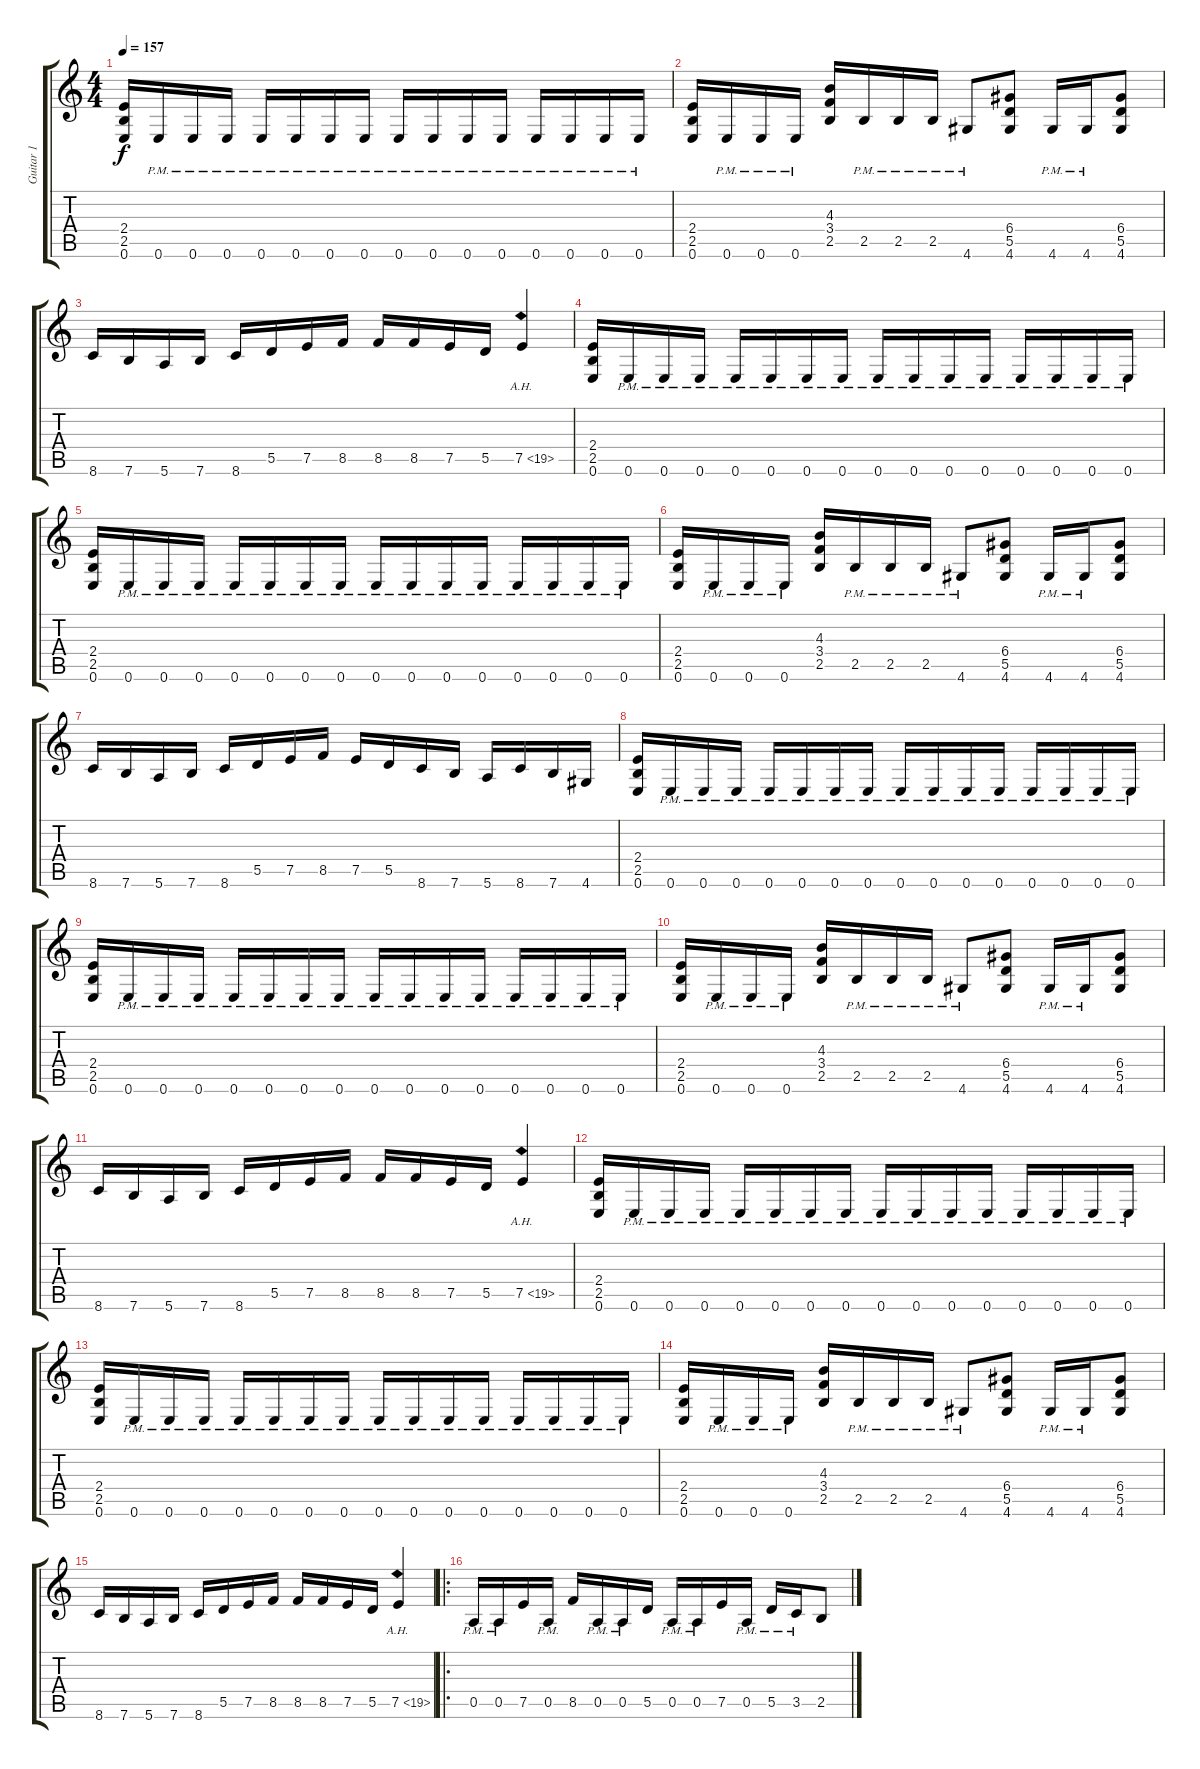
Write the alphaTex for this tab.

\track ("Guitar 1" "Guitar 1") {instrument distortionguitar}
\staff {score tabs}
\tuning (E4 B3 G3 D3 A2 E2) {hide}
\ts (4 4)
\tempo 157
\clef g2
\ks c
(2.4 2.5 0.6).16{dy f} 0.6{pm}.16 0.6{pm}.16 0.6{pm}.16 0.6{pm}.16 0.6{pm}.16 0.6{pm}.16 0.6{pm}.16 0.6{pm}.16 0.6{pm}.16 0.6{pm}.16 0.6{pm}.16 0.6{pm}.16 0.6{pm}.16 0.6{pm}.16 0.6{pm}.16 |
(2.4 2.5 0.6).16 0.6{pm}.16 0.6{pm}.16 0.6{pm}.16 (4.3 3.4 2.5).16 2.5{pm}.16 2.5{pm}.16 2.5{pm}.16 4.6{pm}.8 (6.4 5.5 4.6).8 4.6{pm}.16 4.6{pm}.16 (6.4 5.5 4.6).8 |
8.6.16 7.6.16 5.6.16 7.6.16 8.6.16 5.5.16 7.5.16 8.5.16 8.5.16 8.5.16 7.5.16 5.5.16 7.5{ah 12}.4 |
(2.4 2.5 0.6).16 0.6{pm}.16 0.6{pm}.16 0.6{pm}.16 0.6{pm}.16 0.6{pm}.16 0.6{pm}.16 0.6{pm}.16 0.6{pm}.16 0.6{pm}.16 0.6{pm}.16 0.6{pm}.16 0.6{pm}.16 0.6{pm}.16 0.6{pm}.16 0.6{pm}.16 |
(2.4 2.5 0.6).16 0.6{pm}.16 0.6{pm}.16 0.6{pm}.16 0.6{pm}.16 0.6{pm}.16 0.6{pm}.16 0.6{pm}.16 0.6{pm}.16 0.6{pm}.16 0.6{pm}.16 0.6{pm}.16 0.6{pm}.16 0.6{pm}.16 0.6{pm}.16 0.6{pm}.16 |
(2.4 2.5 0.6).16 0.6{pm}.16 0.6{pm}.16 0.6{pm}.16 (4.3 3.4 2.5).16 2.5{pm}.16 2.5{pm}.16 2.5{pm}.16 4.6{pm}.8 (6.4 5.5 4.6).8 4.6{pm}.16 4.6{pm}.16 (6.4 5.5 4.6).8 |
8.6.16 7.6.16 5.6.16 7.6.16 8.6.16 5.5.16 7.5.16 8.5.16 7.5.16 5.5.16 8.6.16 7.6.16 5.6.16 8.6.16 7.6.16 4.6.16 |
(2.4 2.5 0.6).16 0.6{pm}.16 0.6{pm}.16 0.6{pm}.16 0.6{pm}.16 0.6{pm}.16 0.6{pm}.16 0.6{pm}.16 0.6{pm}.16 0.6{pm}.16 0.6{pm}.16 0.6{pm}.16 0.6{pm}.16 0.6{pm}.16 0.6{pm}.16 0.6{pm}.16 |
(2.4 2.5 0.6).16 0.6{pm}.16 0.6{pm}.16 0.6{pm}.16 0.6{pm}.16 0.6{pm}.16 0.6{pm}.16 0.6{pm}.16 0.6{pm}.16 0.6{pm}.16 0.6{pm}.16 0.6{pm}.16 0.6{pm}.16 0.6{pm}.16 0.6{pm}.16 0.6{pm}.16 |
(2.4 2.5 0.6).16 0.6{pm}.16 0.6{pm}.16 0.6{pm}.16 (4.3 3.4 2.5).16 2.5{pm}.16 2.5{pm}.16 2.5{pm}.16 4.6{pm}.8 (6.4 5.5 4.6).8 4.6{pm}.16 4.6{pm}.16 (6.4 5.5 4.6).8 |
8.6.16 7.6.16 5.6.16 7.6.16 8.6.16 5.5.16 7.5.16 8.5.16 8.5.16 8.5.16 7.5.16 5.5.16 7.5{ah 12}.4 |
(2.4 2.5 0.6).16 0.6{pm}.16 0.6{pm}.16 0.6{pm}.16 0.6{pm}.16 0.6{pm}.16 0.6{pm}.16 0.6{pm}.16 0.6{pm}.16 0.6{pm}.16 0.6{pm}.16 0.6{pm}.16 0.6{pm}.16 0.6{pm}.16 0.6{pm}.16 0.6{pm}.16 |
(2.4 2.5 0.6).16 0.6{pm}.16 0.6{pm}.16 0.6{pm}.16 0.6{pm}.16 0.6{pm}.16 0.6{pm}.16 0.6{pm}.16 0.6{pm}.16 0.6{pm}.16 0.6{pm}.16 0.6{pm}.16 0.6{pm}.16 0.6{pm}.16 0.6{pm}.16 0.6{pm}.16 |
(2.4 2.5 0.6).16 0.6{pm}.16 0.6{pm}.16 0.6{pm}.16 (4.3 3.4 2.5).16 2.5{pm}.16 2.5{pm}.16 2.5{pm}.16 4.6{pm}.8 (6.4 5.5 4.6).8 4.6{pm}.16 4.6{pm}.16 (6.4 5.5 4.6).8 |
8.6.16 7.6.16 5.6.16 7.6.16 8.6.16 5.5.16 7.5.16 8.5.16 8.5.16 8.5.16 7.5.16 5.5.16 7.5{ah 12}.4 |
\ro
0.5{pm}.16 0.5{pm}.16 7.5.16 0.5{pm}.16 8.5.16 0.5{pm}.16 0.5{pm}.16 5.5.16 0.5{pm}.16 0.5{pm}.16 7.5.16 0.5{pm}.16 5.5{pm}.16 3.5{pm}.16 2.5.8
